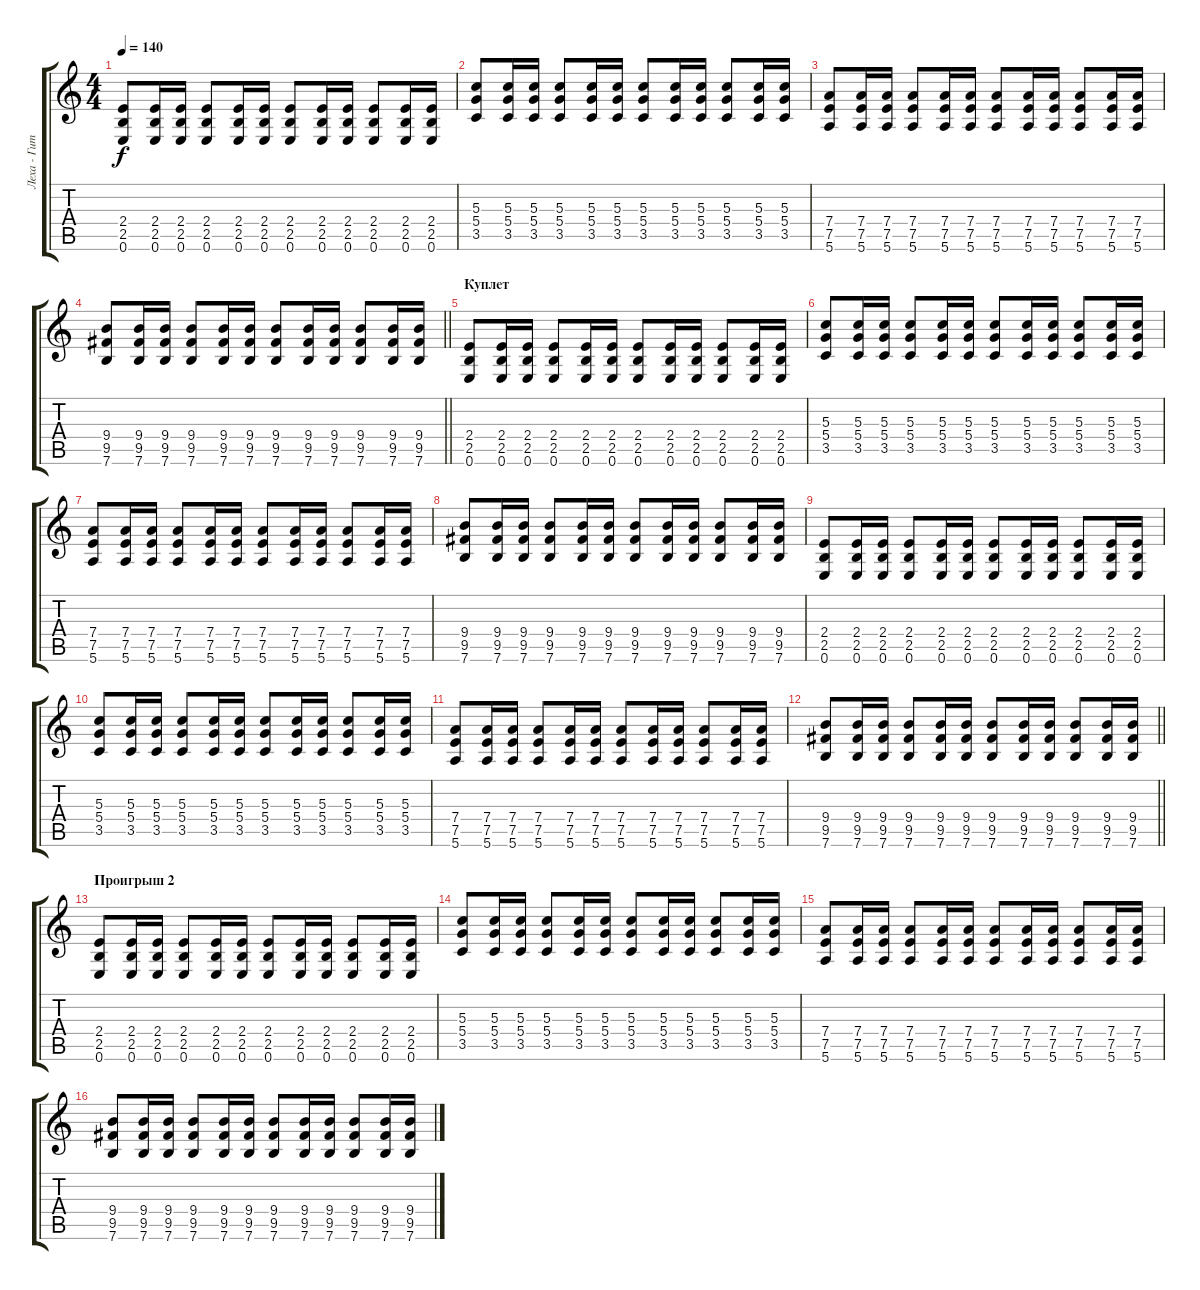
\track ("Леха - Гитара" "Леха - Гит") {instrument overdrivenguitar}
\staff {score tabs}
\tuning (E4 B3 G3 D3 A2 E2) {hide}
\ts (4 4)
\tempo 140
\clef g2
\ks c
(2.4 2.5 0.6).8{dy f} (2.4 2.5 0.6).16 (2.4 2.5 0.6).16 (2.4 2.5 0.6).8 (2.4 2.5 0.6).16 (2.4 2.5 0.6).16 (2.4 2.5 0.6).8 (2.4 2.5 0.6).16 (2.4 2.5 0.6).16 (2.4 2.5 0.6).8 (2.4 2.5 0.6).16 (2.4 2.5 0.6).16 |
(5.3 5.4 3.5).8 (5.3 5.4 3.5).16 (5.3 5.4 3.5).16 (5.3 5.4 3.5).8 (5.3 5.4 3.5).16 (5.3 5.4 3.5).16 (5.3 5.4 3.5).8 (5.3 5.4 3.5).16 (5.3 5.4 3.5).16 (5.3 5.4 3.5).8 (5.3 5.4 3.5).16 (5.3 5.4 3.5).16 |
(7.4 7.5 5.6).8 (7.4 7.5 5.6).16 (7.4 7.5 5.6).16 (7.4 7.5 5.6).8 (7.4 7.5 5.6).16 (7.4 7.5 5.6).16 (7.4 7.5 5.6).8 (7.4 7.5 5.6).16 (7.4 7.5 5.6).16 (7.4 7.5 5.6).8 (7.4 7.5 5.6).16 (7.4 7.5 5.6).16 |
\barLineRight lightlight
(9.4 9.5 7.6).8 (9.4 9.5 7.6).16 (9.4 9.5 7.6).16 (9.4 9.5 7.6).8 (9.4 9.5 7.6).16 (9.4 9.5 7.6).16 (9.4 9.5 7.6).8 (9.4 9.5 7.6).16 (9.4 9.5 7.6).16 (9.4 9.5 7.6).8 (9.4 9.5 7.6).16 (9.4 9.5 7.6).16 |
\section ("" "Куплет")
(2.4 2.5 0.6).8 (2.4 2.5 0.6).16 (2.4 2.5 0.6).16 (2.4 2.5 0.6).8 (2.4 2.5 0.6).16 (2.4 2.5 0.6).16 (2.4 2.5 0.6).8 (2.4 2.5 0.6).16 (2.4 2.5 0.6).16 (2.4 2.5 0.6).8 (2.4 2.5 0.6).16 (2.4 2.5 0.6).16 |
(5.3 5.4 3.5).8 (5.3 5.4 3.5).16 (5.3 5.4 3.5).16 (5.3 5.4 3.5).8 (5.3 5.4 3.5).16 (5.3 5.4 3.5).16 (5.3 5.4 3.5).8 (5.3 5.4 3.5).16 (5.3 5.4 3.5).16 (5.3 5.4 3.5).8 (5.3 5.4 3.5).16 (5.3 5.4 3.5).16 |
(7.4 7.5 5.6).8 (7.4 7.5 5.6).16 (7.4 7.5 5.6).16 (7.4 7.5 5.6).8 (7.4 7.5 5.6).16 (7.4 7.5 5.6).16 (7.4 7.5 5.6).8 (7.4 7.5 5.6).16 (7.4 7.5 5.6).16 (7.4 7.5 5.6).8 (7.4 7.5 5.6).16 (7.4 7.5 5.6).16 |
(9.4 9.5 7.6).8 (9.4 9.5 7.6).16 (9.4 9.5 7.6).16 (9.4 9.5 7.6).8 (9.4 9.5 7.6).16 (9.4 9.5 7.6).16 (9.4 9.5 7.6).8 (9.4 9.5 7.6).16 (9.4 9.5 7.6).16 (9.4 9.5 7.6).8 (9.4 9.5 7.6).16 (9.4 9.5 7.6).16 |
(2.4 2.5 0.6).8 (2.4 2.5 0.6).16 (2.4 2.5 0.6).16 (2.4 2.5 0.6).8 (2.4 2.5 0.6).16 (2.4 2.5 0.6).16 (2.4 2.5 0.6).8 (2.4 2.5 0.6).16 (2.4 2.5 0.6).16 (2.4 2.5 0.6).8 (2.4 2.5 0.6).16 (2.4 2.5 0.6).16 |
(5.3 5.4 3.5).8 (5.3 5.4 3.5).16 (5.3 5.4 3.5).16 (5.3 5.4 3.5).8 (5.3 5.4 3.5).16 (5.3 5.4 3.5).16 (5.3 5.4 3.5).8 (5.3 5.4 3.5).16 (5.3 5.4 3.5).16 (5.3 5.4 3.5).8 (5.3 5.4 3.5).16 (5.3 5.4 3.5).16 |
(7.4 7.5 5.6).8 (7.4 7.5 5.6).16 (7.4 7.5 5.6).16 (7.4 7.5 5.6).8 (7.4 7.5 5.6).16 (7.4 7.5 5.6).16 (7.4 7.5 5.6).8 (7.4 7.5 5.6).16 (7.4 7.5 5.6).16 (7.4 7.5 5.6).8 (7.4 7.5 5.6).16 (7.4 7.5 5.6).16 |
\barLineRight lightlight
(9.4 9.5 7.6).8 (9.4 9.5 7.6).16 (9.4 9.5 7.6).16 (9.4 9.5 7.6).8 (9.4 9.5 7.6).16 (9.4 9.5 7.6).16 (9.4 9.5 7.6).8 (9.4 9.5 7.6).16 (9.4 9.5 7.6).16 (9.4 9.5 7.6).8 (9.4 9.5 7.6).16 (9.4 9.5 7.6).16 |
\section ("" "Проигрыш 2")
(2.4 2.5 0.6).8 (2.4 2.5 0.6).16 (2.4 2.5 0.6).16 (2.4 2.5 0.6).8 (2.4 2.5 0.6).16 (2.4 2.5 0.6).16 (2.4 2.5 0.6).8 (2.4 2.5 0.6).16 (2.4 2.5 0.6).16 (2.4 2.5 0.6).8 (2.4 2.5 0.6).16 (2.4 2.5 0.6).16 |
(5.3 5.4 3.5).8 (5.3 5.4 3.5).16 (5.3 5.4 3.5).16 (5.3 5.4 3.5).8 (5.3 5.4 3.5).16 (5.3 5.4 3.5).16 (5.3 5.4 3.5).8 (5.3 5.4 3.5).16 (5.3 5.4 3.5).16 (5.3 5.4 3.5).8 (5.3 5.4 3.5).16 (5.3 5.4 3.5).16 |
(7.4 7.5 5.6).8 (7.4 7.5 5.6).16 (7.4 7.5 5.6).16 (7.4 7.5 5.6).8 (7.4 7.5 5.6).16 (7.4 7.5 5.6).16 (7.4 7.5 5.6).8 (7.4 7.5 5.6).16 (7.4 7.5 5.6).16 (7.4 7.5 5.6).8 (7.4 7.5 5.6).16 (7.4 7.5 5.6).16 |
(9.4 9.5 7.6).8 (9.4 9.5 7.6).16 (9.4 9.5 7.6).16 (9.4 9.5 7.6).8 (9.4 9.5 7.6).16 (9.4 9.5 7.6).16 (9.4 9.5 7.6).8 (9.4 9.5 7.6).16 (9.4 9.5 7.6).16 (9.4 9.5 7.6).8 (9.4 9.5 7.6).16 (9.4 9.5 7.6).16
